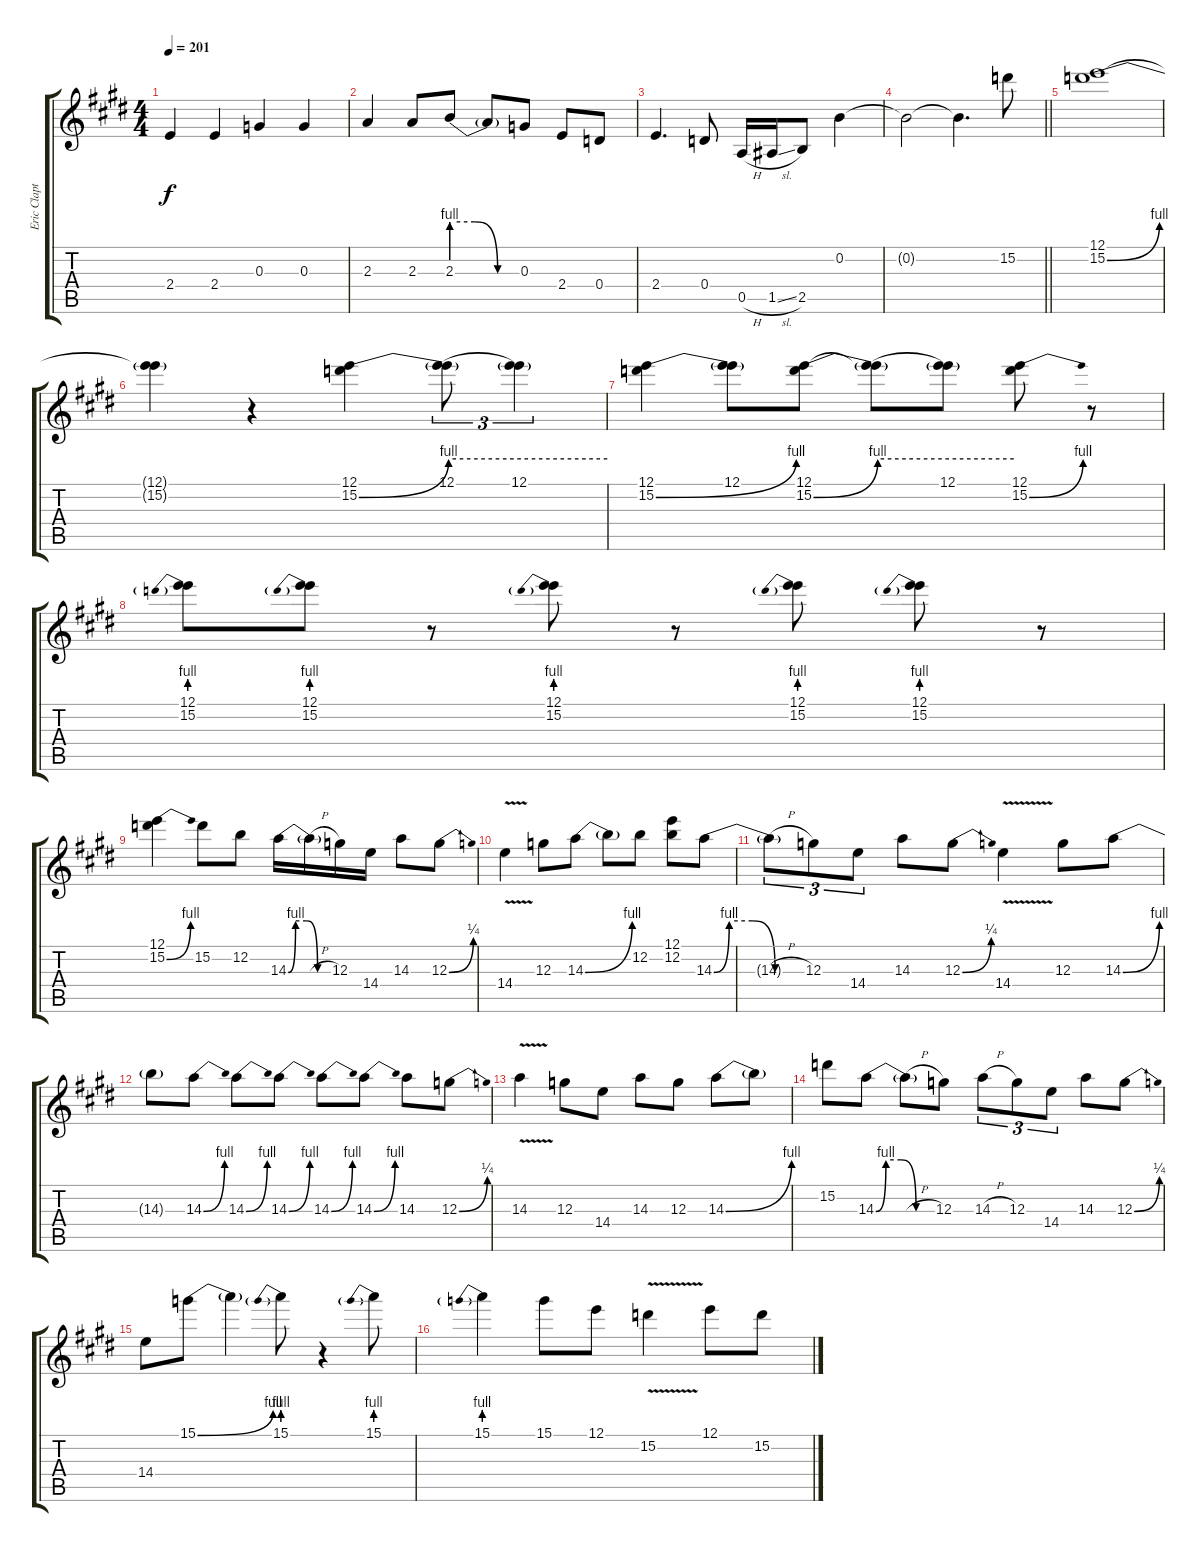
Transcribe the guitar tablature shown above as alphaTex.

\track ("Eric Clapton - Electric Guitar" "Eric Clapt") {instrument overdrivenguitar}
\staff {score tabs}
\tuning (E4 B3 G3 D3 A2 E2) {hide}
\ts (4 4)
\tempo 201
\clef g2
\ks e
2.4.4{dy f} 2.4.4 0.3.4 0.3.4 |
\ks c#minor
2.3.4 2.3.8 2.3{be (custom 0 4 20 4 40 0 60 0)}.8 2.3{t}.8 0.3.8 2.4.8 0.4.8 |
2.4.4{d} 0.4.8 0.5{h}.16 1.5{sl}.16 2.5.8 0.2.4 |
\barLineRight lightlight
0.2{t}.2 0.2{t}.4{d} 15.2.8 |
\ks e
(12.1 15.2{be (bend 0 0 60 4)}).1 |
\ks c#minor
(12.1{t} 15.2{t}).4 r.4 (12.1 15.2{be (bend 0 0 60 4)}).4 (12.1 15.2{be (hold 0 4 60 4) t}).8{tu (3 2)} (12.1 15.2{t}).4{tu (3 2)} |
(12.1 15.2{be (bend 0 0 60 4)}).4 (12.1 15.2{t}).8 (12.1 15.2{be (bend 0 0 60 4)}).8 (12.1{t} 15.2{be (hold 0 4 60 4) t}).8 (12.1 15.2{t}).8 (12.1 15.2{be (bend 0 0 60 4)}).8 r.8 |
(12.1 15.2{be (prebend 0 4 60 4)}).8 (12.1 15.2{be (prebend 0 4 60 4)}).8 r.8 (12.1 15.2{be (prebend 0 4 60 4)}).8 r.8 (12.1 15.2{be (prebend 0 4 60 4)}).8 (12.1 15.2{be (prebend 0 4 60 4)}).8 r.8 |
\ks e
(12.1 15.2{be (bend 0 0 60 4)}).4 15.2.8 12.2.8 14.3{be (custom 0 0 10 4 25 4 40 0 60 0)}.16 14.3{h t}.16 12.3.16 14.4.16 14.3.8 12.3{be (bend 0 0 60 1)}.8 |
\ks c#minor
14.4{v}.4 12.3.8 14.3{be (bend 0 0 60 4)}.8 14.3{t}.8 12.2.8 (12.1 12.2).8 14.3{be (custom 0 0 10 4 25 4 40 0 60 0)}.8 |
14.3{h t}.8{tu (3 2)} 12.3.8{tu (3 2)} 14.4.8{tu (3 2)} 14.3.8 12.3{be (bend 0 0 60 1)}.8 14.4{v}.4 12.3.8 14.3{be (bend 0 0 60 4)}.8 |
\ks e
14.3{t}.8 14.3{be (bend 0 0 60 4)}.8 14.3{be (bend 0 0 60 4)}.8 14.3{be (bend 0 0 60 4)}.8 14.3{be (bend 0 0 60 4)}.8 14.3{be (bend 0 0 60 4)}.8 14.3.8 12.3{be (bend 0 0 60 1)}.8 |
\ks c#minor
14.3{v}.4 12.3.8 14.4.8 14.3.8 12.3.8 14.3{be (bend 0 0 60 4)}.8 14.3{t}.8 |
15.2.8 14.3{be (custom 0 0 10 4 25 4 40 0 60 0)}.8 14.3{h t}.8 12.3.8 14.3{h}.8{tu (3 2)} 12.3.8{tu (3 2)} 14.4.8{tu (3 2)} 14.3.8 12.3{be (bend 0 0 60 1)}.8 |
\ks e
14.4.8 15.1{be (bend 0 0 60 4)}.8 15.1{t}.4 15.1{be (prebend 0 4 60 4)}.8 r.4 15.1{be (prebend 0 4 60 4)}.8 |
\ks c#minor
15.1{be (prebend 0 4 60 4)}.4 15.1.8 12.1.8 15.2{v}.4 12.1.8 15.2.8
